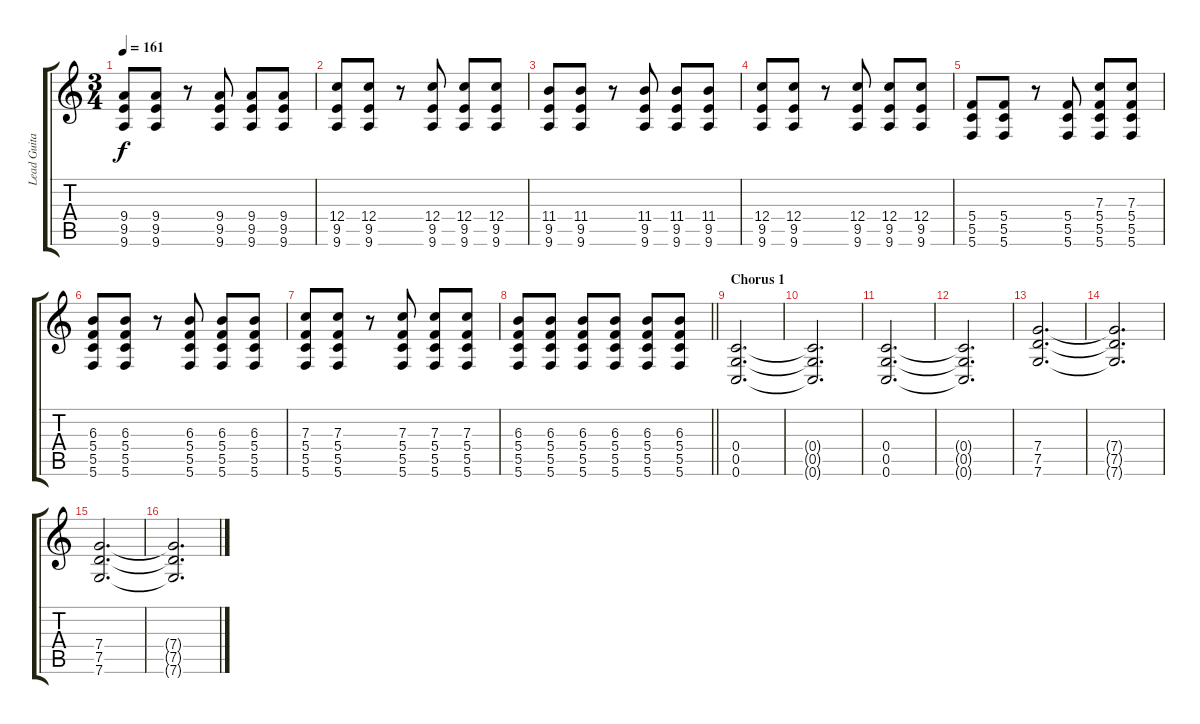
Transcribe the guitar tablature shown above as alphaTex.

\track ("Lead Guitar - Duke Kitchens" "Lead Guita") {instrument overdrivenguitar}
\staff {score tabs}
\tuning (D4 A3 F3 C3 G2 C2) {hide}
\ts (3 4)
\tempo 161
\clef g2
\ks c
(9.4 9.5 9.6).8{dy f} (9.4 9.5 9.6).8 r.8 (9.4 9.5 9.6).8 (9.4 9.5 9.6).8 (9.4 9.5 9.6).8 |
(12.4 9.5 9.6).8 (12.4 9.5 9.6).8 r.8 (12.4 9.5 9.6).8 (12.4 9.5 9.6).8 (12.4 9.5 9.6).8 |
(11.4 9.5 9.6).8 (11.4 9.5 9.6).8 r.8 (11.4 9.5 9.6).8 (11.4 9.5 9.6).8 (11.4 9.5 9.6).8 |
(12.4 9.5 9.6).8 (12.4 9.5 9.6).8 r.8 (12.4 9.5 9.6).8 (12.4 9.5 9.6).8 (12.4 9.5 9.6).8 |
(5.4 5.5 5.6).8 (5.4 5.5 5.6).8 r.8 (5.4 5.5 5.6).8 (7.3 5.4 5.5 5.6).8 (7.3 5.4 5.5 5.6).8 |
(6.3 5.4 5.5 5.6).8 (6.3 5.4 5.5 5.6).8 r.8 (6.3 5.4 5.5 5.6).8 (6.3 5.4 5.5 5.6).8 (6.3 5.4 5.5 5.6).8 |
(7.3 5.4 5.5 5.6).8 (7.3 5.4 5.5 5.6).8 r.8 (7.3 5.4 5.5 5.6).8 (7.3 5.4 5.5 5.6).8 (7.3 5.4 5.5 5.6).8 |
\barLineRight lightlight
(6.3 5.4 5.5 5.6).8 (6.3 5.4 5.5 5.6).8 (6.3 5.4 5.5 5.6).8 (6.3 5.4 5.5 5.6).8 (6.3 5.4 5.5 5.6).8 (6.3 5.4 5.5 5.6).8 |
\section ("" "Chorus 1")
(0.4 0.5 0.6).2{d} |
(0.4{t} 0.5{t} 0.6{t}).2{d} |
(0.4 0.5 0.6).2{d} |
(0.4{t} 0.5{t} 0.6{t}).2{d} |
(7.4 7.5 7.6).2{d} |
(7.4{t} 7.5{t} 7.6{t}).2{d} |
(7.4 7.5 7.6).2{d} |
(7.4{t} 7.5{t} 7.6{t}).2{d}
